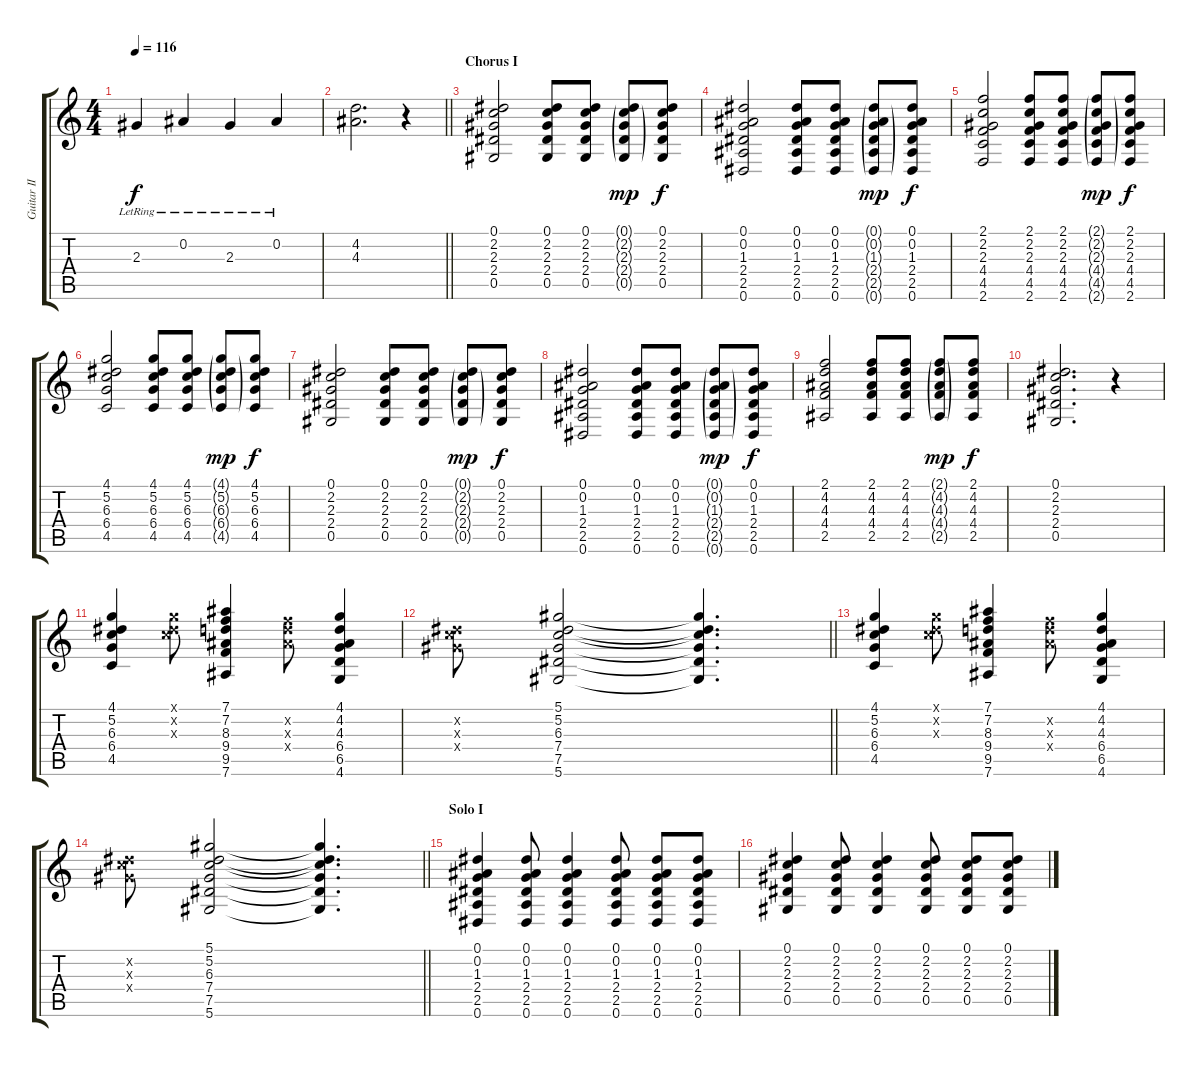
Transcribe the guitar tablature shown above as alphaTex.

\track ("Guitar II" "Guitar II") {instrument electricguitarjazz}
\staff {score tabs}
\tuning (Eb4 Bb3 Gb3 Db3 Ab2 Eb2) {hide}
\ts (4 4)
\tempo 116
\clef g2
\ks c
2.3{lr}.4{dy f} 0.2{lr}.4 2.3{lr}.4 0.2{lr}.4 |
\barLineRight lightlight
(4.2 4.3).2{d} r.4 |
\section ("" "Chorus I")
(0.1 2.2 2.3 2.4 0.5).2 (0.1 2.2 2.3 2.4 0.5).8 (0.1 2.2 2.3 2.4 0.5).8 (0.1{g} 2.2{g} 2.3{g} 2.4{g} 0.5{g}).8{dy mp} (0.1 2.2 2.3 2.4 0.5).8{dy f} |
(0.1 0.2 1.3 2.4 2.5 0.6).2 (0.1 0.2 1.3 2.4 2.5 0.6).8 (0.1 0.2 1.3 2.4 2.5 0.6).8 (0.1{g} 0.2{g} 1.3{g} 2.4{g} 2.5{g} 0.6{g}).8{dy mp} (0.1 0.2 1.3 2.4 2.5 0.6).8{dy f} |
(2.1 2.2 2.3 4.4 4.5 2.6).2 (2.1 2.2 2.3 4.4 4.5 2.6).8 (2.1 2.2 2.3 4.4 4.5 2.6).8 (2.1{g} 2.2{g} 2.3{g} 4.4{g} 4.5{g} 2.6{g}).8{dy mp} (2.1 2.2 2.3 4.4 4.5 2.6).8{dy f} |
(4.1 5.2 6.3 6.4 4.5).2 (4.1 5.2 6.3 6.4 4.5).8 (4.1 5.2 6.3 6.4 4.5).8 (4.1{g} 5.2{g} 6.3{g} 6.4{g} 4.5{g}).8{dy mp} (4.1 5.2 6.3 6.4 4.5).8{dy f} |
(0.1 2.2 2.3 2.4 0.5).2 (0.1 2.2 2.3 2.4 0.5).8 (0.1 2.2 2.3 2.4 0.5).8 (0.1{g} 2.2{g} 2.3{g} 2.4{g} 0.5{g}).8{dy mp} (0.1 2.2 2.3 2.4 0.5).8{dy f} |
(0.1 0.2 1.3 2.4 2.5 0.6).2 (0.1 0.2 1.3 2.4 2.5 0.6).8 (0.1 0.2 1.3 2.4 2.5 0.6).8 (0.1{g} 0.2{g} 1.3{g} 2.4{g} 2.5{g} 0.6{g}).8{dy mp} (0.1 0.2 1.3 2.4 2.5 0.6).8{dy f} |
(2.1 4.2 4.3 4.4 2.5).2 (2.1 4.2 4.3 4.4 2.5).8 (2.1 4.2 4.3 4.4 2.5).8 (2.1{g} 4.2{g} 4.3{g} 4.4{g} 2.5{g}).8{dy mp} (2.1 4.2 4.3 4.4 2.5).8{dy f} |
(0.1 2.2 2.3 2.4 0.5).2{d} r.4 |
(4.1 5.2 6.3 6.4 4.5).4 (4.1{x} 5.2{x} 6.3{x}).8 (7.1 7.2 8.3 9.4 9.5 7.6).4 (7.2{x} 8.3{x} 9.4{x}).8 (4.1 4.2 4.3 6.4 6.5 4.6).4 |
\barLineRight lightlight
(5.2{x} 6.3{x} 7.4{x}).8 (5.1 5.2 6.3 7.4 7.5 5.6).2 (5.1{t} 5.2{t} 6.3{t} 7.4{t} 7.5{t} 5.6{t}).4{d} |
(4.1 5.2 6.3 6.4 4.5).4 (4.1{x} 5.2{x} 6.3{x}).8 (7.1 7.2 8.3 9.4 9.5 7.6).4 (7.2{x} 8.3{x} 9.4{x}).8 (4.1 4.2 4.3 6.4 6.5 4.6).4 |
\barLineRight lightlight
(5.2{x} 6.3{x} 7.4{x}).8 (5.1 5.2 6.3 7.4 7.5 5.6).2 (5.1{t} 5.2{t} 6.3{t} 7.4{t} 7.5{t} 5.6{t}).4{d} |
\section ("" "Solo I")
(0.1 0.2 1.3 2.4 2.5 0.6).4 (0.1 0.2 1.3 2.4 2.5 0.6).8 (0.1 0.2 1.3 2.4 2.5 0.6).4 (0.1 0.2 1.3 2.4 2.5 0.6).8 (0.1 0.2 1.3 2.4 2.5 0.6).8 (0.1 0.2 1.3 2.4 2.5 0.6).8 |
(0.1 2.2 2.3 2.4 0.5).4 (0.1 2.2 2.3 2.4 0.5).8 (0.1 2.2 2.3 2.4 0.5).4 (0.1 2.2 2.3 2.4 0.5).8 (0.1 2.2 2.3 2.4 0.5).8 (0.1 2.2 2.3 2.4 0.5).8
